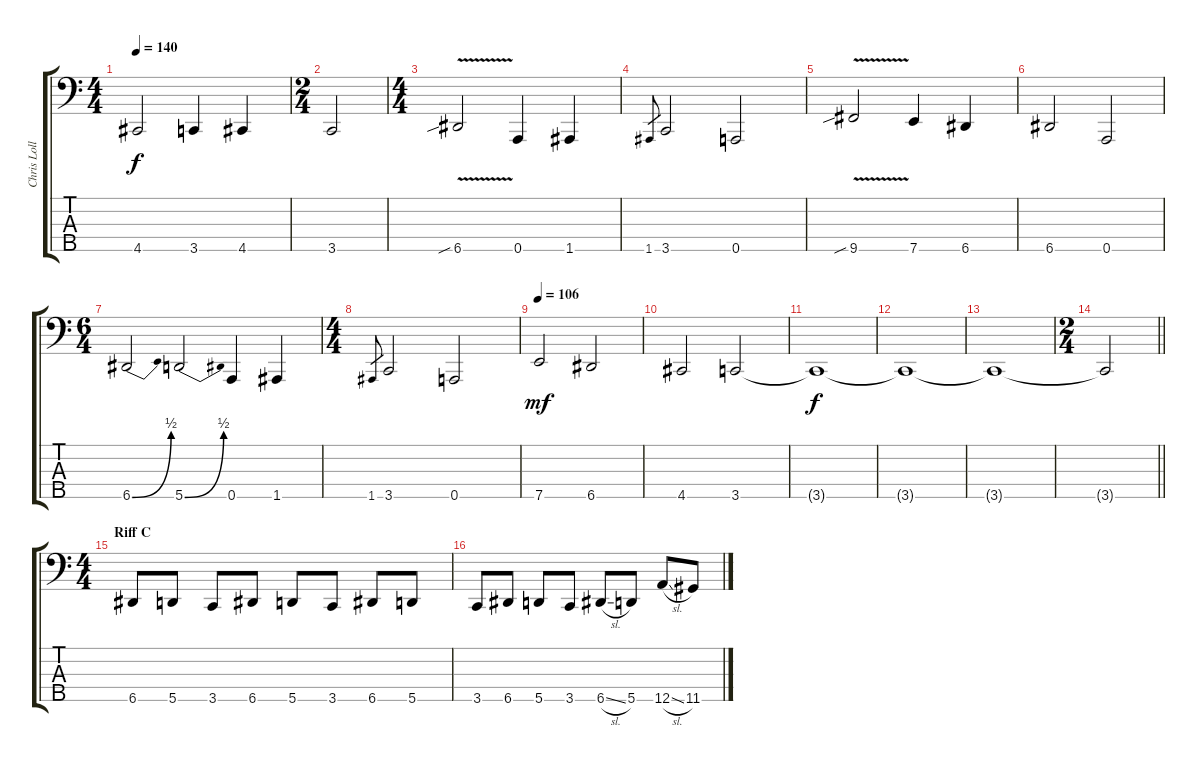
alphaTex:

\track ("Chris Lollis" "Chris Loll") {instrument electricbassfinger}
\staff {score tabs}
\tuning (G2 D2 A1 E1 A0) {hide}
\ts (4 4)
\tempo 140
\clef f4
\ks c
4.5.2{dy f} 3.5.4 4.5.4 |
\ts (2 4)
3.5.2 |
\ts (4 4)
6.5{v sib}.2 0.5.4 1.5.4 |
1.5.8{gr} 3.5.2 0.5.2 |
9.5{v sib}.2 7.5.4 6.5.4 |
6.5.2 0.5.2 |
\ts (6 4)
6.5{be (bend 0 0 60 2)}.2 5.5{be (bend 0 0 60 2)}.2 0.5.4 1.5.4 |
\ts (4 4)
1.5.8{gr} 3.5.2 0.5.2 |
\tempo 106
7.5.2{dy mf} 6.5.2 |
4.5.2 3.5.2 |
3.5{t}.1{dy f} |
3.5{t}.1 |
3.5{t}.1 |
\ts (2 4)
\barLineRight lightlight
3.5{t}.2 |
\ts (4 4)
\section ("" "Riff C")
6.5.8 5.5.8 3.5.8 6.5.8 5.5.8 3.5.8 6.5.8 5.5.8 |
3.5.8 6.5.8 5.5.8 3.5.8 6.5{sl}.8 5.5.8 12.5{sl}.8 11.5.8
